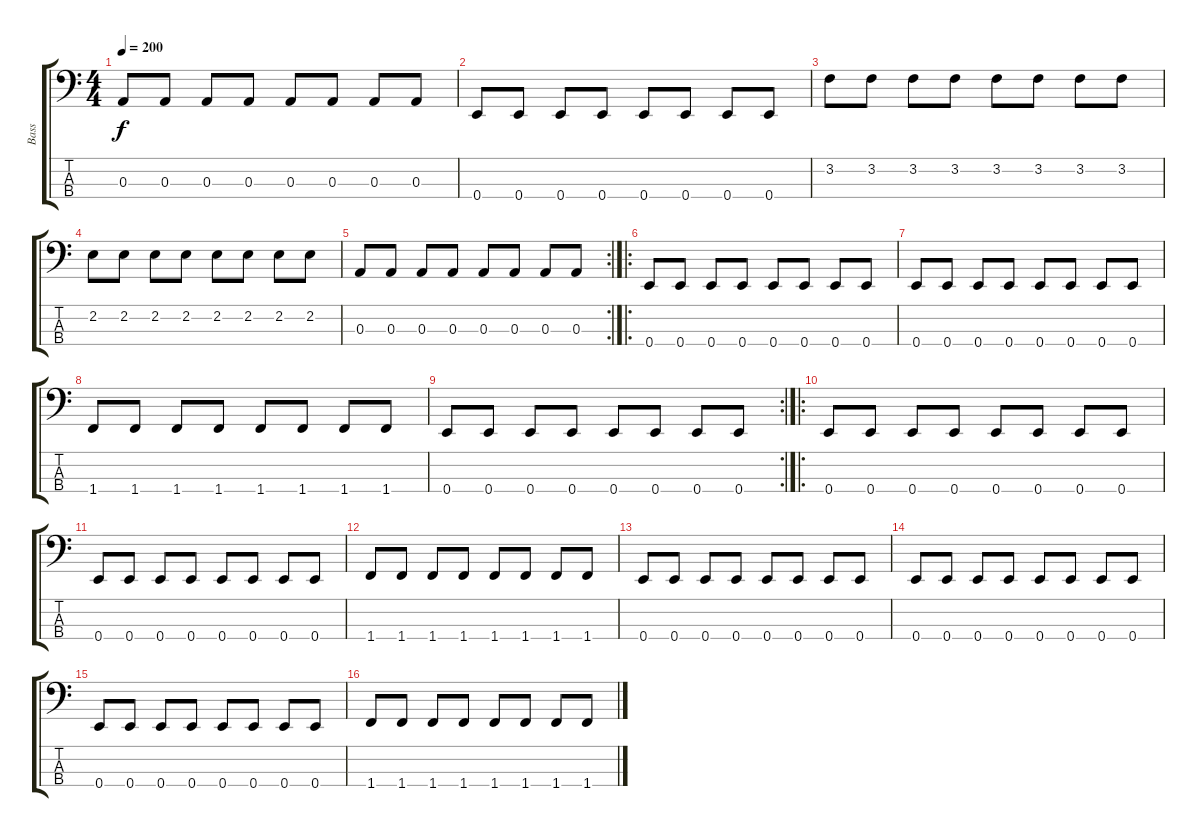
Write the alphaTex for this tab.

\track ("Bass" "Bass") {instrument electricbassfinger}
\staff {score tabs}
\tuning (G2 D2 A1 E1) {hide}
\ts (4 4)
\tempo 200
\clef f4
\ks c
0.3.8{dy f} 0.3.8 0.3.8 0.3.8 0.3.8 0.3.8 0.3.8 0.3.8 |
0.4.8 0.4.8 0.4.8 0.4.8 0.4.8 0.4.8 0.4.8 0.4.8 |
3.2.8 3.2.8 3.2.8 3.2.8 3.2.8 3.2.8 3.2.8 3.2.8 |
2.2.8 2.2.8 2.2.8 2.2.8 2.2.8 2.2.8 2.2.8 2.2.8 |
\rc 2
0.3.8 0.3.8 0.3.8 0.3.8 0.3.8 0.3.8 0.3.8 0.3.8 |
\ro
0.4.8 0.4.8 0.4.8 0.4.8 0.4.8 0.4.8 0.4.8 0.4.8 |
0.4.8 0.4.8 0.4.8 0.4.8 0.4.8 0.4.8 0.4.8 0.4.8 |
1.4.8 1.4.8 1.4.8 1.4.8 1.4.8 1.4.8 1.4.8 1.4.8 |
\rc 2
0.4.8 0.4.8 0.4.8 0.4.8 0.4.8 0.4.8 0.4.8 0.4.8 |
\ro
0.4.8 0.4.8 0.4.8 0.4.8 0.4.8 0.4.8 0.4.8 0.4.8 |
0.4.8 0.4.8 0.4.8 0.4.8 0.4.8 0.4.8 0.4.8 0.4.8 |
1.4.8 1.4.8 1.4.8 1.4.8 1.4.8 1.4.8 1.4.8 1.4.8 |
0.4.8 0.4.8 0.4.8 0.4.8 0.4.8 0.4.8 0.4.8 0.4.8 |
0.4.8 0.4.8 0.4.8 0.4.8 0.4.8 0.4.8 0.4.8 0.4.8 |
0.4.8 0.4.8 0.4.8 0.4.8 0.4.8 0.4.8 0.4.8 0.4.8 |
1.4.8 1.4.8 1.4.8 1.4.8 1.4.8 1.4.8 1.4.8 1.4.8
